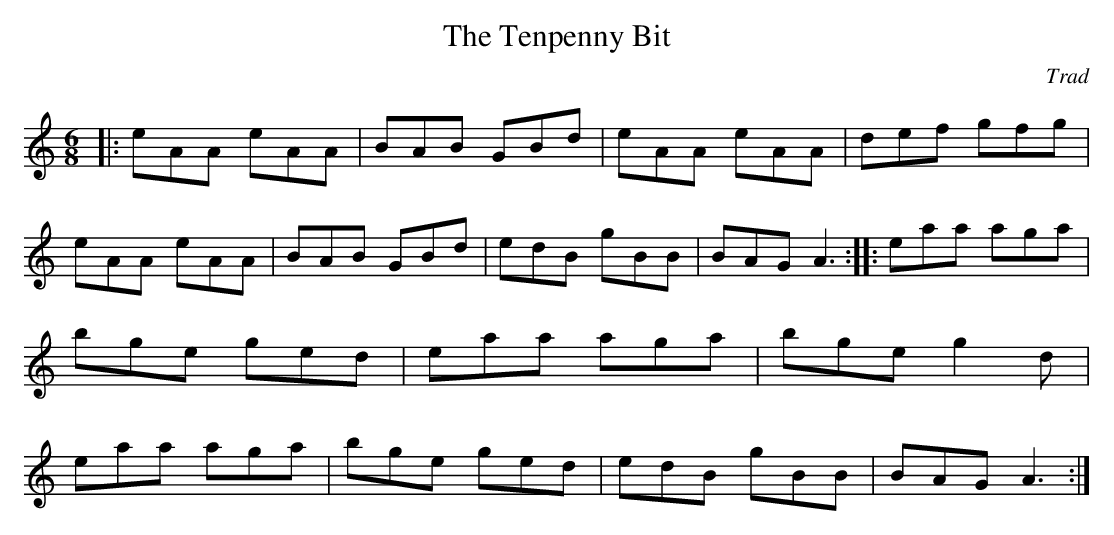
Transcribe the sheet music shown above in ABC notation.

X:1
T:Tenpenny Bit, The
C:Trad
M:6/8
L:1/8
E:13
K:Am
|:eAA eAA|BAB GBd|eAA eAA|def gfg|\
eAA eAA|BAB GBd|edB gBB|BAG A3::\
eaa aga|bge ged|eaa aga|bge g2 d|\
eaa aga|bge ged|edB gBB|BAG A3:|**
